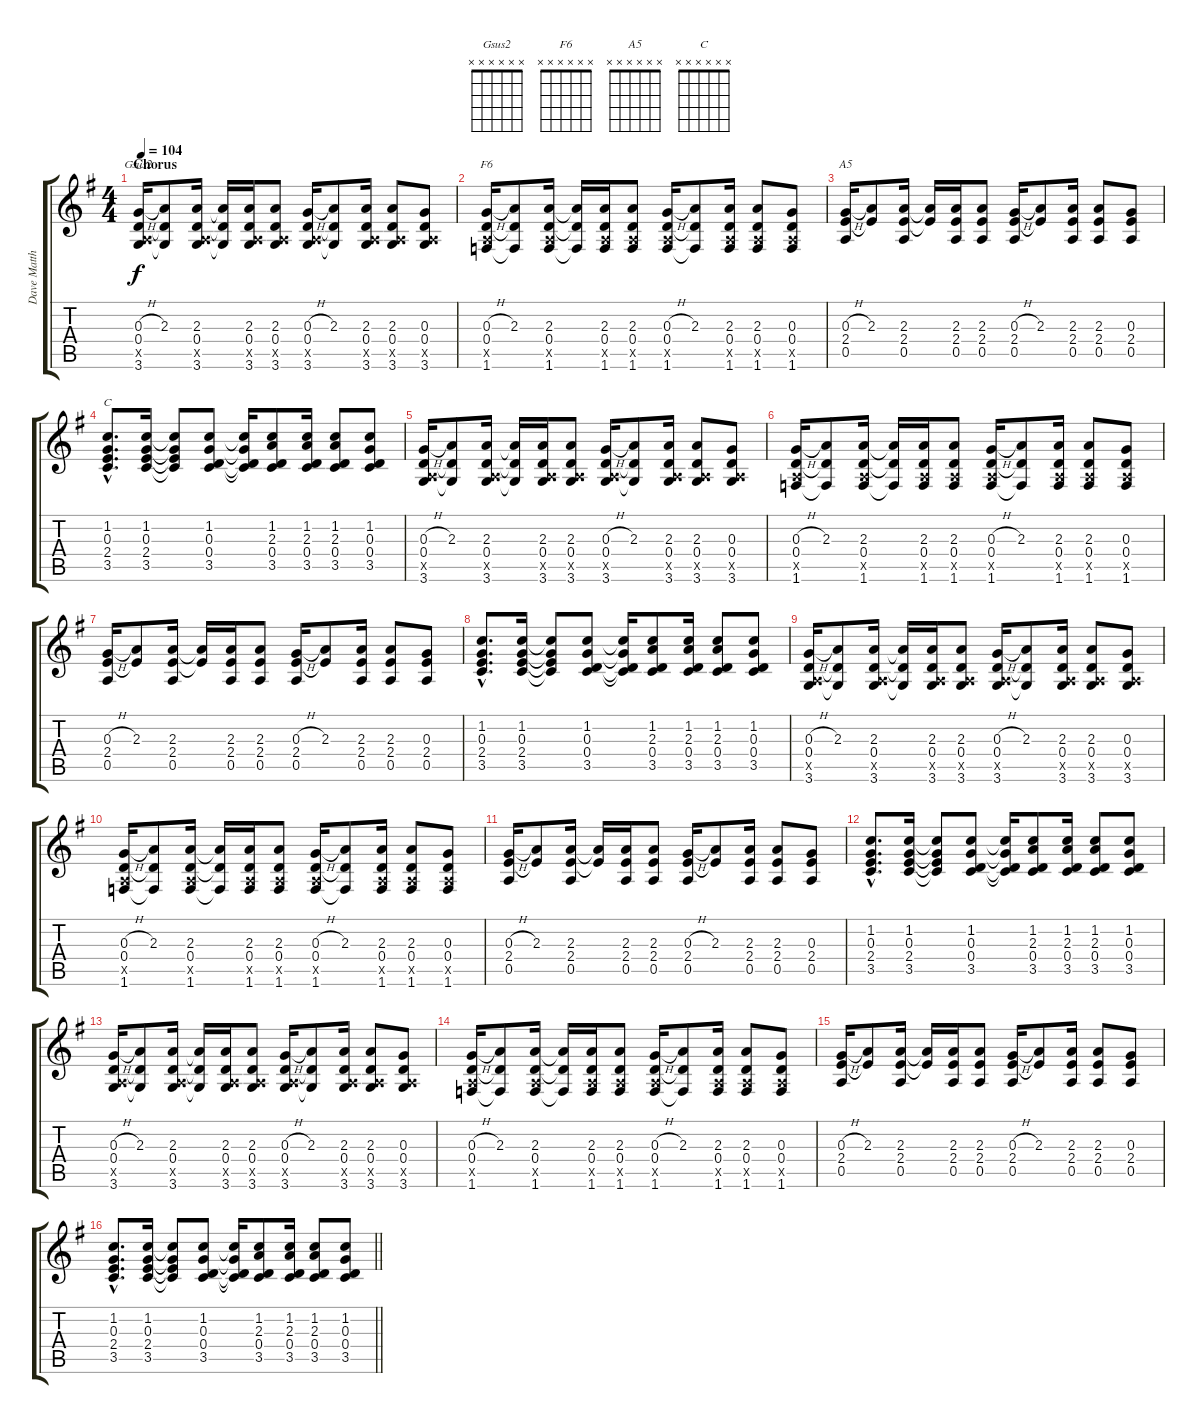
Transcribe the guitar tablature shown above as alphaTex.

\track ("Dave Matthews" "Dave Matth") {instrument acousticguitarsteel}
\staff {score tabs}
\tuning (E4 B3 G3 D3 A2 E2) {hide}
\chord ("Gsus2" x x x x x x)
\chord ("F6" x x x x x x)
\chord ("A5" x x x x x x)
\chord ("C" x x x x x x)
\ts (4 4)
\section ("" "Chorus")
\tempo 104
\clef g2
\ks eminor
(0.3{h} 0.4 0.5{x} 3.6).16{ch "Gsus2" dy f} (2.3 0.4{t} 3.6{t}).8 (2.3 0.4 0.5{x} 3.6).16 (2.3{t} 0.4{t} 3.6{t}).16 (2.3 0.4 0.5{x} 3.6).16 (2.3 0.4 0.5{x} 3.6).8 (0.3{h} 0.4 0.5{x} 3.6).16 (2.3 0.4{t} 3.6{t}).8 (2.3 0.4 0.5{x} 3.6).16 (2.3 0.4 0.5{x} 3.6).8 (0.3 0.4 0.5{x} 3.6).8 |
(0.3{h} 0.4 0.5{x} 1.6).16{ch "F6"} (2.3 0.4{t} 1.6{t}).8 (2.3 0.4 0.5{x} 1.6).16 (2.3{t} 0.4{t} 1.6{t}).16 (2.3 0.4 0.5{x} 1.6).16 (2.3 0.4 0.5{x} 1.6).8 (0.3{h} 0.4 0.5{x} 1.6).16 (2.3 0.4{t} 1.6{t}).8 (2.3 0.4 0.5{x} 1.6).16 (2.3 0.4 0.5{x} 1.6).8 (0.3 0.4 0.5{x} 1.6).8 |
(0.3{h} 2.4 0.5).16{ch "A5"} (2.3 2.4{t}).8 (2.3 2.4 0.5).16 (2.3{t} 2.4{t}).16 (2.3 2.4 0.5).16 (2.3 2.4 0.5).8 (0.3{h} 2.4 0.5).16 (2.3 2.4{t}).8 (2.3 2.4 0.5).16 (2.3 2.4 0.5).8 (0.3 2.4 0.5).8 |
(1.2{hac} 0.3{hac} 2.4{hac} 3.5{hac}).8{d ch "C"} (1.2 0.3 2.4 3.5).16 (1.2{t} 0.3{t} 2.4{t} 3.5{t}).8 (1.2 0.3 0.4 3.5).8 (1.2{t} 0.3{t} 0.4{t} 3.5{t}).16 (1.2 2.3 0.4 3.5).8 (1.2 2.3 0.4 3.5).16 (1.2 2.3 0.4 3.5).8 (1.2 0.3 0.4 3.5).8 |
(0.3{h} 0.4 0.5{x} 3.6).16 (2.3 0.4{t} 3.6{t}).8 (2.3 0.4 0.5{x} 3.6).16 (2.3{t} 0.4{t} 3.6{t}).16 (2.3 0.4 0.5{x} 3.6).16 (2.3 0.4 0.5{x} 3.6).8 (0.3{h} 0.4 0.5{x} 3.6).16 (2.3 0.4{t} 3.6{t}).8 (2.3 0.4 0.5{x} 3.6).16 (2.3 0.4 0.5{x} 3.6).8 (0.3 0.4 0.5{x} 3.6).8 |
(0.3{h} 0.4 0.5{x} 1.6).16 (2.3 0.4{t} 1.6{t}).8 (2.3 0.4 0.5{x} 1.6).16 (2.3{t} 0.4{t} 1.6{t}).16 (2.3 0.4 0.5{x} 1.6).16 (2.3 0.4 0.5{x} 1.6).8 (0.3{h} 0.4 0.5{x} 1.6).16 (2.3 0.4{t} 1.6{t}).8 (2.3 0.4 0.5{x} 1.6).16 (2.3 0.4 0.5{x} 1.6).8 (0.3 0.4 0.5{x} 1.6).8 |
(0.3{h} 2.4 0.5).16 (2.3 2.4{t}).8 (2.3 2.4 0.5).16 (2.3{t} 2.4{t}).16 (2.3 2.4 0.5).16 (2.3 2.4 0.5).8 (0.3{h} 2.4 0.5).16 (2.3 2.4{t}).8 (2.3 2.4 0.5).16 (2.3 2.4 0.5).8 (0.3 2.4 0.5).8 |
(1.2{hac} 0.3{hac} 2.4{hac} 3.5{hac}).8{d} (1.2 0.3 2.4 3.5).16 (1.2{t} 0.3{t} 2.4{t} 3.5{t}).8 (1.2 0.3 0.4 3.5).8 (1.2{t} 0.3{t} 0.4{t} 3.5{t}).16 (1.2 2.3 0.4 3.5).8 (1.2 2.3 0.4 3.5).16 (1.2 2.3 0.4 3.5).8 (1.2 0.3 0.4 3.5).8 |
(0.3{h} 0.4 0.5{x} 3.6).16 (2.3 0.4{t} 3.6{t}).8 (2.3 0.4 0.5{x} 3.6).16 (2.3{t} 0.4{t} 3.6{t}).16 (2.3 0.4 0.5{x} 3.6).16 (2.3 0.4 0.5{x} 3.6).8 (0.3{h} 0.4 0.5{x} 3.6).16 (2.3 0.4{t} 3.6{t}).8 (2.3 0.4 0.5{x} 3.6).16 (2.3 0.4 0.5{x} 3.6).8 (0.3 0.4 0.5{x} 3.6).8 |
(0.3{h} 0.4 0.5{x} 1.6).16 (2.3 0.4{t} 1.6{t}).8 (2.3 0.4 0.5{x} 1.6).16 (2.3{t} 0.4{t} 1.6{t}).16 (2.3 0.4 0.5{x} 1.6).16 (2.3 0.4 0.5{x} 1.6).8 (0.3{h} 0.4 0.5{x} 1.6).16 (2.3 0.4{t} 1.6{t}).8 (2.3 0.4 0.5{x} 1.6).16 (2.3 0.4 0.5{x} 1.6).8 (0.3 0.4 0.5{x} 1.6).8 |
(0.3{h} 2.4 0.5).16 (2.3 2.4{t}).8 (2.3 2.4 0.5).16 (2.3{t} 2.4{t}).16 (2.3 2.4 0.5).16 (2.3 2.4 0.5).8 (0.3{h} 2.4 0.5).16 (2.3 2.4{t}).8 (2.3 2.4 0.5).16 (2.3 2.4 0.5).8 (0.3 2.4 0.5).8 |
(1.2{hac} 0.3{hac} 2.4{hac} 3.5{hac}).8{d} (1.2 0.3 2.4 3.5).16 (1.2{t} 0.3{t} 2.4{t} 3.5{t}).8 (1.2 0.3 0.4 3.5).8 (1.2{t} 0.3{t} 0.4{t} 3.5{t}).16 (1.2 2.3 0.4 3.5).8 (1.2 2.3 0.4 3.5).16 (1.2 2.3 0.4 3.5).8 (1.2 0.3 0.4 3.5).8 |
(0.3{h} 0.4 0.5{x} 3.6).16 (2.3 0.4{t} 3.6{t}).8 (2.3 0.4 0.5{x} 3.6).16 (2.3{t} 0.4{t} 3.6{t}).16 (2.3 0.4 0.5{x} 3.6).16 (2.3 0.4 0.5{x} 3.6).8 (0.3{h} 0.4 0.5{x} 3.6).16 (2.3 0.4{t} 3.6{t}).8 (2.3 0.4 0.5{x} 3.6).16 (2.3 0.4 0.5{x} 3.6).8 (0.3 0.4 0.5{x} 3.6).8 |
(0.3{h} 0.4 0.5{x} 1.6).16 (2.3 0.4{t} 1.6{t}).8 (2.3 0.4 0.5{x} 1.6).16 (2.3{t} 0.4{t} 1.6{t}).16 (2.3 0.4 0.5{x} 1.6).16 (2.3 0.4 0.5{x} 1.6).8 (0.3{h} 0.4 0.5{x} 1.6).16 (2.3 0.4{t} 1.6{t}).8 (2.3 0.4 0.5{x} 1.6).16 (2.3 0.4 0.5{x} 1.6).8 (0.3 0.4 0.5{x} 1.6).8 |
(0.3{h} 2.4 0.5).16 (2.3 2.4{t}).8 (2.3 2.4 0.5).16 (2.3{t} 2.4{t}).16 (2.3 2.4 0.5).16 (2.3 2.4 0.5).8 (0.3{h} 2.4 0.5).16 (2.3 2.4{t}).8 (2.3 2.4 0.5).16 (2.3 2.4 0.5).8 (0.3 2.4 0.5).8 |
\barLineRight lightlight
(1.2{hac} 0.3{hac} 2.4{hac} 3.5{hac}).8{d} (1.2 0.3 2.4 3.5).16 (1.2{t} 0.3{t} 2.4{t} 3.5{t}).8 (1.2 0.3 0.4 3.5).8 (1.2{t} 0.3{t} 0.4{t} 3.5{t}).16 (1.2 2.3 0.4 3.5).8 (1.2 2.3 0.4 3.5).16 (1.2 2.3 0.4 3.5).8 (1.2 0.3 0.4 3.5).8
